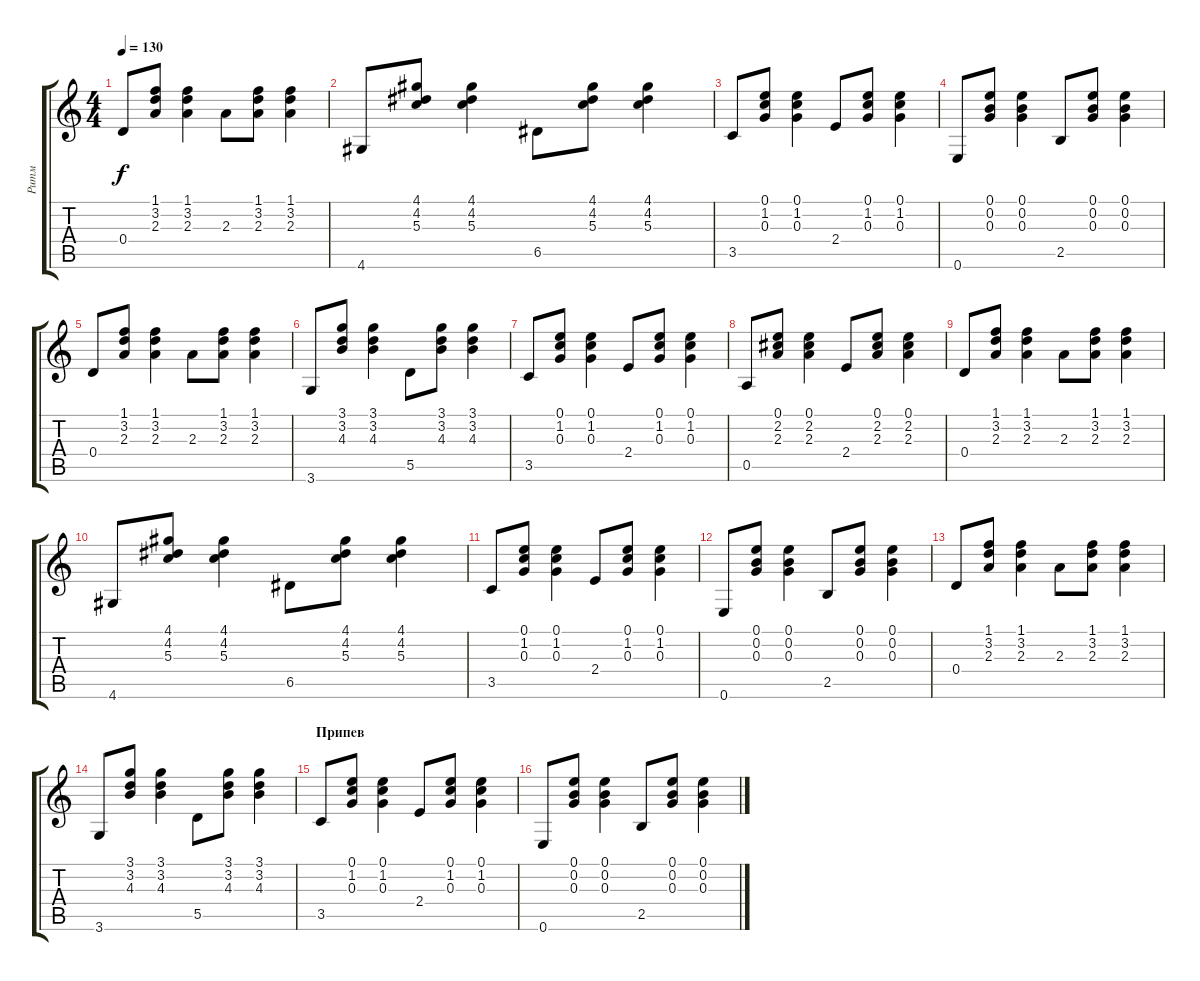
\track ("Ритм" "Ритм") {instrument acousticguitarsteel}
\staff {score tabs}
\tuning (E4 B3 G3 D3 A2 E2) {hide}
\ts (4 4)
\tempo 130
\clef g2
\ks c
0.4.8{dy f} (1.1 3.2 2.3).8 (1.1 3.2 2.3).4 2.3.8 (1.1 3.2 2.3).8 (1.1 3.2 2.3).4 |
4.6.8 (4.1 4.2 5.3).8 (4.1 4.2 5.3).4 6.5.8 (4.1 4.2 5.3).8 (4.1 4.2 5.3).4 |
3.5.8 (0.1 1.2 0.3).8 (0.1 1.2 0.3).4 2.4.8 (0.1 1.2 0.3).8 (0.1 1.2 0.3).4 |
0.6.8 (0.1 0.2 0.3).8 (0.1 0.2 0.3).4 2.5.8 (0.1 0.2 0.3).8 (0.1 0.2 0.3).4 |
0.4.8 (1.1 3.2 2.3).8 (1.1 3.2 2.3).4 2.3.8 (1.1 3.2 2.3).8 (1.1 3.2 2.3).4 |
3.6.8 (3.1 3.2 4.3).8 (3.1 3.2 4.3).4 5.5.8 (3.1 3.2 4.3).8 (3.1 3.2 4.3).4 |
3.5.8 (0.1 1.2 0.3).8 (0.1 1.2 0.3).4 2.4.8 (0.1 1.2 0.3).8 (0.1 1.2 0.3).4 |
0.5.8 (0.1 2.2 2.3).8 (0.1 2.2 2.3).4 2.4.8 (0.1 2.2 2.3).8 (0.1 2.2 2.3).4 |
0.4.8 (1.1 3.2 2.3).8 (1.1 3.2 2.3).4 2.3.8 (1.1 3.2 2.3).8 (1.1 3.2 2.3).4 |
4.6.8 (4.1 4.2 5.3).8 (4.1 4.2 5.3).4 6.5.8 (4.1 4.2 5.3).8 (4.1 4.2 5.3).4 |
3.5.8 (0.1 1.2 0.3).8 (0.1 1.2 0.3).4 2.4.8 (0.1 1.2 0.3).8 (0.1 1.2 0.3).4 |
0.6.8 (0.1 0.2 0.3).8 (0.1 0.2 0.3).4 2.5.8 (0.1 0.2 0.3).8 (0.1 0.2 0.3).4 |
0.4.8 (1.1 3.2 2.3).8 (1.1 3.2 2.3).4 2.3.8 (1.1 3.2 2.3).8 (1.1 3.2 2.3).4 |
3.6.8 (3.1 3.2 4.3).8 (3.1 3.2 4.3).4 5.5.8 (3.1 3.2 4.3).8 (3.1 3.2 4.3).4 |
\section ("" "Припев")
3.5.8 (0.1 1.2 0.3).8 (0.1 1.2 0.3).4 2.4.8 (0.1 1.2 0.3).8 (0.1 1.2 0.3).4 |
0.6.8 (0.1 0.2 0.3).8 (0.1 0.2 0.3).4 2.5.8 (0.1 0.2 0.3).8 (0.1 0.2 0.3).4
